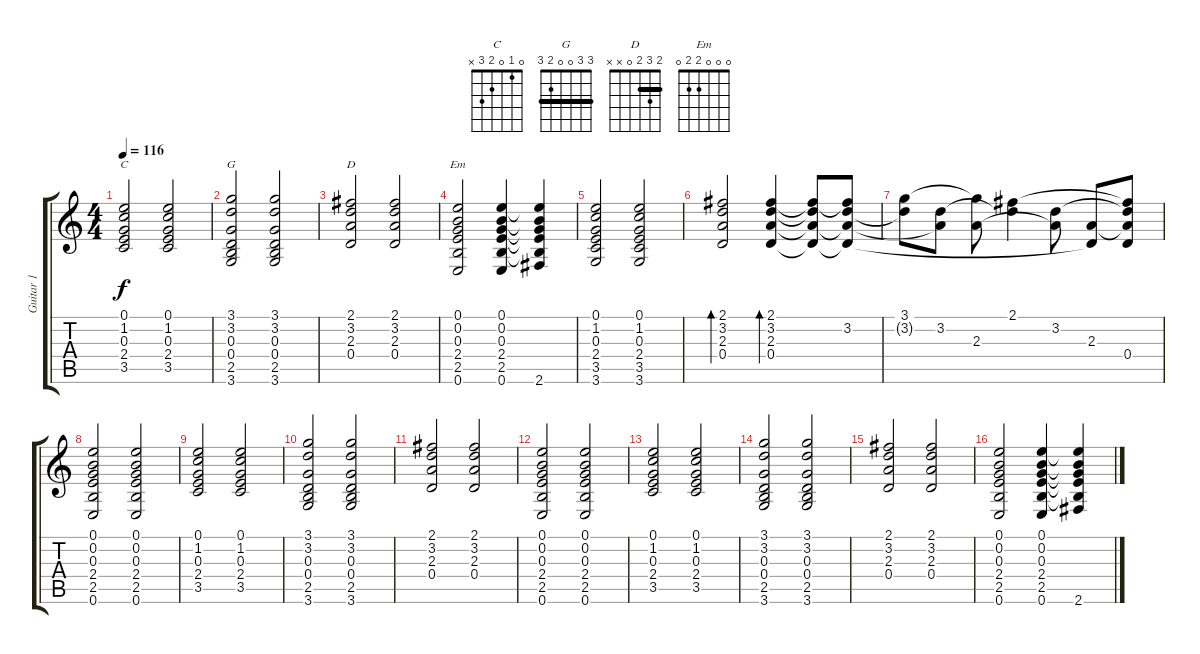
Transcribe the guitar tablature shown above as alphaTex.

\track ("Guitar 1" "Guitar 1") {instrument acousticguitarsteel}
\staff {score tabs}
\tuning (E4 B3 G3 D3 A2 E2) {hide}
\chord ("C" 0 1 0 2 3 x)
\chord ("G" 3 3 0 0 2 3) {barre 3}
\chord ("D" 2 3 2 0 x x) {barre 2}
\chord ("Em" 0 0 0 2 2 0)
\ts (4 4)
\tempo 116
\clef g2
\ks c
(0.1 1.2 0.3 2.4 3.5).2{ch "C" dy f} (0.1 1.2 0.3 2.4 3.5).2 |
(3.1 3.2 0.3 0.4 2.5 3.6).2{ch "G"} (3.1 3.2 0.3 0.4 2.5 3.6).2 |
(2.1 3.2 2.3 0.4).2{ch "D"} (2.1 3.2 2.3 0.4).2 |
(0.1 0.2 0.3 2.4 2.5 0.6).2{ch "Em"} (0.1 0.2 0.3 2.4 2.5 0.6).4 (0.1{t} 0.2{t} 0.3{t} 2.4{t} 2.5{t} 2.6).4 |
(0.1 1.2 0.3 2.4 3.5 3.6).2 (0.1 1.2 0.3 2.4 3.5 3.6).2 |
(2.1 3.2 2.3 0.4).2{bd 60} (2.1 3.2 2.3 0.4).4{bd 60} (2.1{t} 3.2{t} 2.3{t} 0.4{t}).8 (2.1{t} 3.2 2.3{t} 0.4{t}).8 |
(3.1 3.2{t}).8 (3.2 2.3{t}).8 (3.1{t} 2.3).8 (2.1 3.2{t}).4 (3.2 2.3{t}).8 (2.3 0.4{t}).8 (2.1{t} 3.2{t} 2.3{t} 0.4).8 |
(0.1 0.2 0.3 2.4 2.5 0.6).2 (0.1 0.2 0.3 2.4 2.5 0.6).2 |
(0.1 1.2 0.3 2.4 3.5).2 (0.1 1.2 0.3 2.4 3.5).2 |
(3.1 3.2 0.3 0.4 2.5 3.6).2 (3.1 3.2 0.3 0.4 2.5 3.6).2 |
(2.1 3.2 2.3 0.4).2 (2.1 3.2 2.3 0.4).2 |
(0.1 0.2 0.3 2.4 2.5 0.6).2 (0.1 0.2 0.3 2.4 2.5 0.6).2 |
(0.1 1.2 0.3 2.4 3.5).2 (0.1 1.2 0.3 2.4 3.5).2 |
(3.1 3.2 0.3 0.4 2.5 3.6).2 (3.1 3.2 0.3 0.4 2.5 3.6).2 |
(2.1 3.2 2.3 0.4).2 (2.1 3.2 2.3 0.4).2 |
(0.1 0.2 0.3 2.4 2.5 0.6).2 (0.1 0.2 0.3 2.4 2.5 0.6).4 (0.1{t} 0.2{t} 0.3{t} 2.4{t} 2.5{t} 2.6).4
